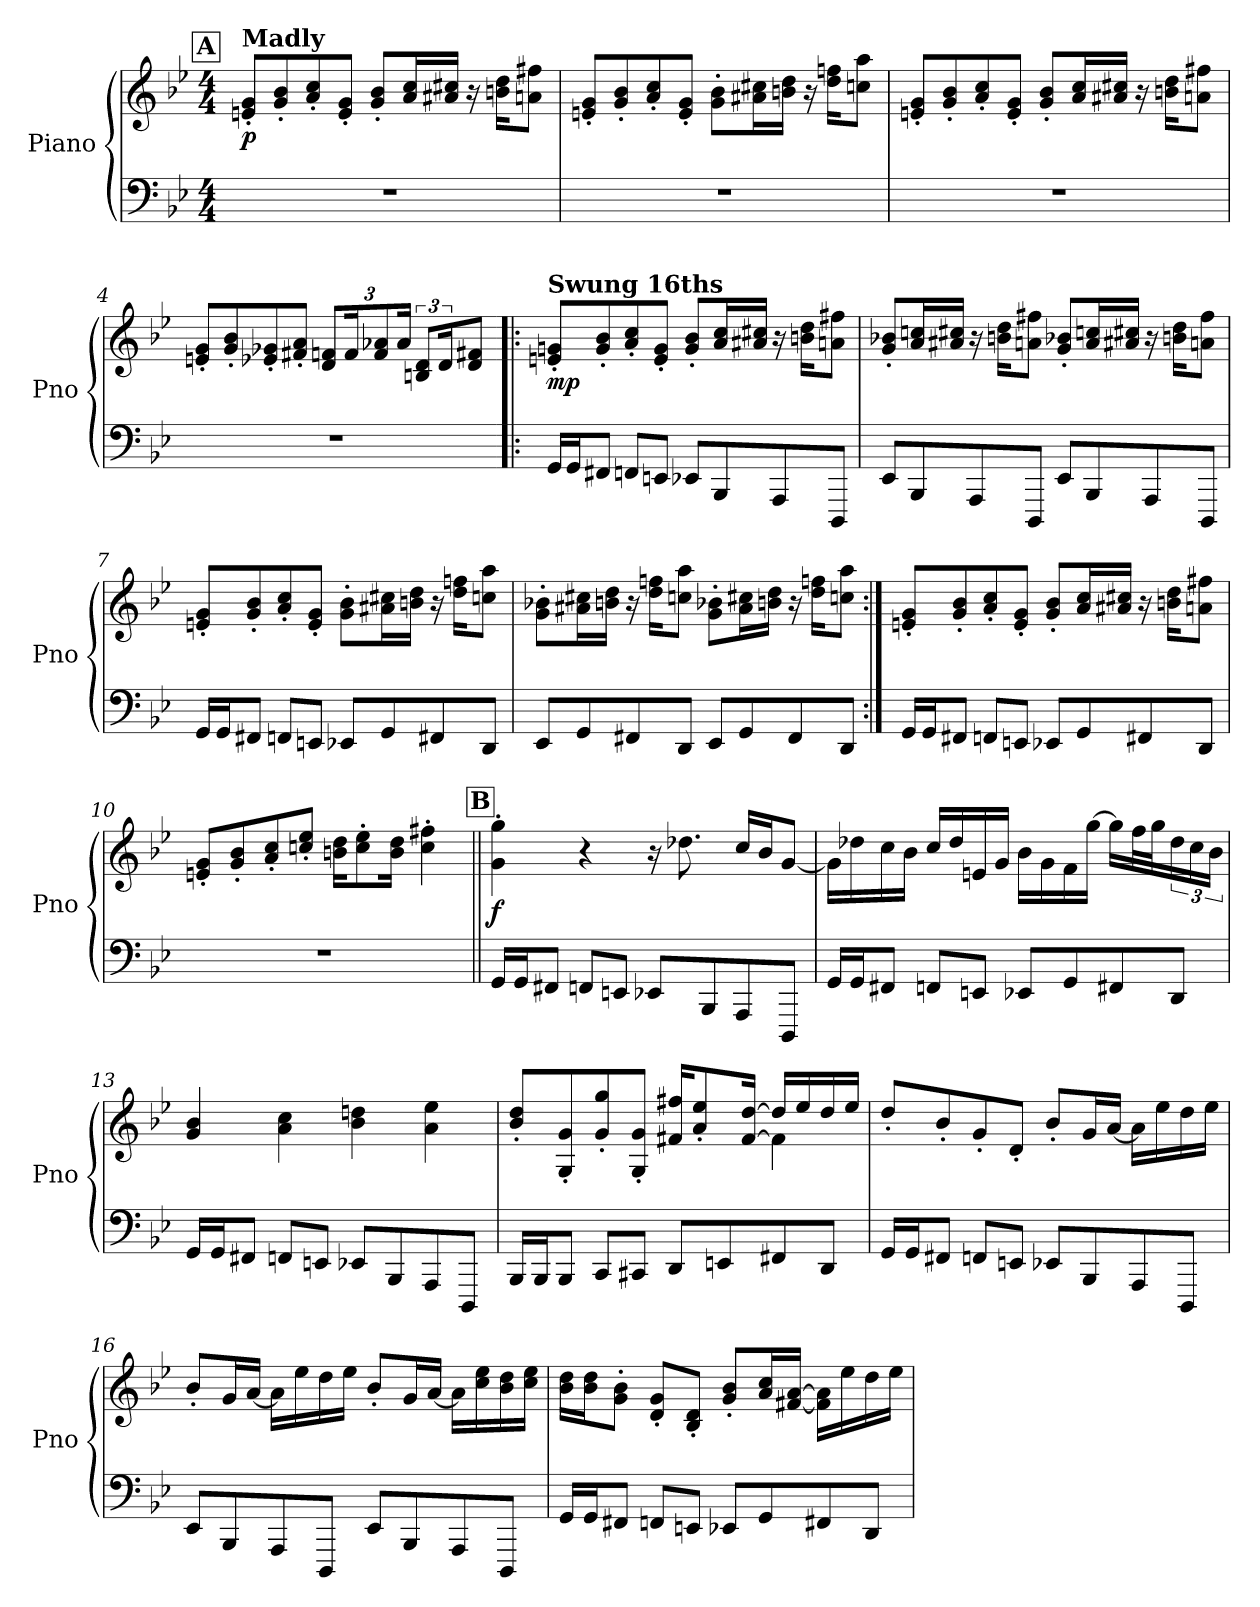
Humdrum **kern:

**kern	**kern	**dynam
*part1	*part1	*part1
*staff2	*staff1	*staff1/2
*I"Piano	*	*
*I'Pno	*	*
*clefF4	*clefG2	*
*k[b-e-]	*k[b-e-]	*
*M4/4	*M4/4	*
*MM125	*MM125	*
!!LO:REH:place=s1:a:B:fs=14:t=A
=1	=1	=1
!	!LO:TX:a:B:t=Madly	!
!	!	!LO:DY:b
1r	8en/' 8g/'L	p
.	8g/' 8b-/'	.
.	8a/' 8cc/'	.
.	8e/' 8g/'J	.
.	8g/' 8b-/'L	.
.	16a/ 16cc/L	.
.	16a#X/ 16cc#X/JJ	.
.	16r	.
.	16bn\ 16dd\KL	.
.	8an\ 8ff#X\J	.
=2	=2	=2
1r	8en/' 8g/'L	.
.	8g/' 8b-/'	.
.	8a/' 8cc/'	.
.	8e/' 8g/'J	.
.	8g\' 8b-\'L	.
.	16a#X\ 16cc#X\L	.
.	16bn\ 16dd\JJ	.
.	16r	.
.	16dd\ 16ffn\KL	.
.	8ccn\ 8aa\J	.
!!LO:LB:g=z
=3	=3	=3
1r	8en/' 8g/'L	.
.	8g/' 8b-/'	.
.	8a/' 8cc/'	.
.	8e/' 8g/'J	.
.	8g/' 8b-/'L	.
.	16a/ 16cc/L	.
.	16a#X/ 16cc#X/JJ	.
.	16r	.
.	16bn\ 16dd\KL	.
.	8an\ 8ff#X\J	.
=4	=4	=4
1r	8en/' 8g/'L	.
.	8g/' 8b-/'	.
.	8e-X/' 8g-X/'	.
.	8f#X/' 8a/'J	.
.	12d/ 12fn/L	.
.	24f/K	.
.	12f/ 12a-X/	.
.	24a-/Jk	.
.	12Bn/ 12d/L	.
.	24d/K	.
.	8d/ 8f#X/J	.
!!LO:LB:g=z
=5!|:	=5!|:	=5!|:
!	!LO:TX:a:B:t=Swung 16ths	!
!	!	!LO:DY:b
16GG/LL	8en/' 8gn/'L	mp
16GG/J	.	.
8FF#X/J	8g/' 8b-/'	.
8FFn/L	8a/' 8cc/'	.
8EEn/J	8e/' 8g/'J	.
8EE-X/L	8g/' 8b-/'L	.
8BBB-/	16a/ 16cc/L	.
.	16a#X/ 16cc#X/JJ	.
8AAA/	16r	.
.	16bn\ 16dd\KL	.
8DDD/J	8an\ 8ff#X\J	.
=6	=6	=6
8EE-/L	8g/' 8b-X/'L	.
8BBB-/	16a/ 16ccn/L	.
.	16a#X/ 16cc#X/JJ	.
8AAA/	16r	.
.	16bn\ 16dd\KL	.
8DDD/J	8an\ 8ff#X\J	.
8EE-/L	8g/' 8b-X/'L	.
8BBB-/	16a/ 16ccn/L	.
.	16a#X/ 16cc#X/JJ	.
8AAA/	16r	.
.	16bn\ 16dd\KL	.
8DDD/J	8an\ 8ff#\J	.
!!LO:LB:g=z
=7	=7	=7
16GG/LL	8en/' 8g/'L	.
16GG/J	.	.
8FF#X/J	8g/' 8b-/'	.
8FFn/L	8a/' 8cc/'	.
8EEn/J	8e/' 8g/'J	.
8EE-X/L	8g\' 8b-\'L	.
8GG/	16a#X\ 16cc#X\L	.
.	16bn\ 16dd\JJ	.
8FF#X/	16r	.
.	16dd\ 16ffn\KL	.
8DD/J	8ccn\ 8aa\J	.
=8	=8	=8
8EE-/L	8g\' 8b-X\'L	.
8GG/	16a#X\ 16cc#X\L	.
.	16bn\ 16dd\JJ	.
8FF#X/	16r	.
.	16dd\ 16ffn\KL	.
8DD/J	8ccn\ 8aa\J	.
8EE-/L	8g\' 8b-X\'L	.
8GG/	16a#\ 16cc#X\L	.
.	16bn\ 16dd\JJ	.
8FF#/	16r	.
.	16dd\ 16ffn\KL	.
8DD/J	8ccn\ 8aa\J	.
!!LO:LB:g=z
=9:|!	=9:|!	=9:|!
16GG/LL	8en/' 8g/'L	.
16GG/J	.	.
8FF#X/J	8g/' 8b-/'	.
8FFn/L	8a/' 8cc/'	.
8EEn/J	8e/' 8g/'J	.
8EE-X/L	8g/' 8b-/'L	.
8GG/	16a/ 16cc/L	.
.	16a#X/ 16cc#X/JJ	.
8FF#X/	16r	.
.	16bn\ 16dd\KL	.
8DD/J	8an\ 8ff#X\J	.
=10	=10	=10
1r	8en/' 8g/'L	.
.	8g/' 8b-/'	.
.	8a/' 8cc/'	.
.	8ccn/' 8ee-/'J	.
.	16bn\ 16dd\KL	.
.	8cc\' 8ee-\'	.
.	16b\ 16dd\Jk	.
.	4cc\' 4ff#X\'	.
!!LO:PB:g=z
!!LO:REH:place=s1:a:B:fs=14:t=B
=11||	=11||	=11||
!	!	!LO:DY:b
16GG/LL	4g\' 4gg\'	f
16GG/J	.	.
8FF#X/J	.	.
8FFn/L	4r	.
8EEn/J	.	.
8EE-X/L	16r	.
.	8.dd-X\	.
8BBB-/	.	.
8AAA/	16cc/LL	.
.	16b-/J	.
8DDD/J	[8g/J	.
=12	=12	=12
16GG/LL	16g\LL]	.
16GG/J	16dd-X\	.
8FF#X/J	16cc\	.
.	16b-\JJ	.
8FFn/L	16cc/LL	.
.	16dd-/	.
8EEn/J	16en/	.
.	16g/JJ	.
8EE-X/L	16b-\LL	.
.	16g\	.
8GG/	16f\	.
.	[16gg\JJ	.
8FF#X/	16gg\LL]	.
.	32ff\L	.
.	32gg\J	.
8DD/J	24dd-\	.
.	24cc\	.
.	24b-\JJ	.
!!LO:LB:g=z
=13	=13	=13
16GG/LL	4g/ 4b-/	.
16GG/J	.	.
8FF#X/J	.	.
8FFn/L	4a\ 4cc\	.
8EEn/J	.	.
8EE-X/L	4b-\ 4ddn\	.
8BBB-/	.	.
8AAA/	4a\ 4ee-\	.
8DDD/J	.	.
=14	=14	=14
*	*^	*
16BBB-/LL	8b-/' 8dd/'L	2.ryy	.
16BBB-/J	.	.	.
8BBB-/J	8G/' 8g/'	.	.
8CC/L	8g/' 8gg/'	.	.
8CC#X/J	8G/' 8g/'J	.	.
8DD/L	16f#X/ 16ff#X/KL	.	.
.	8a/' 8ee-/'	.	.
8EEn/	.	.	.
.	[16f#/ [16dd/Jk	.	.
8FF#X/	16dd/LL]	4f#\]	.
.	16ee-/	.	.
8DD/J	16dd/	.	.
.	16ee-/JJ	.	.
*	*v	*v	*
!!LO:LB:g=z
=15	=15	=15
16GG/LL	8dd'/L	.
16GG/J	.	.
8FF#X/J	8b-'/	.
8FFn/L	8g'/	.
8EEn/J	8d'/J	.
8EE-X/L	8b-'/L	.
8BBB-/	16g/L	.
.	[16a/JJ	.
8AAA/	16a\LL]	.
.	16ee-\	.
8DDD/J	16dd\	.
.	16ee-\JJ	.
=16	=16	=16
8EE-/L	8b-'/L	.
8BBB-/	16g/L	.
.	[16a/JJ	.
8AAA/	16a\LL]	.
.	16ee-\	.
8DDD/J	16dd\	.
.	16ee-\JJ	.
8EE-/L	8b-'/L	.
8BBB-/	16g/L	.
.	[16a/JJ	.
8AAA/	16a\LL]	.
.	16cc\ 16ee-\	.
8DDD/J	16b-\ 16dd\	.
.	16cc\ 16ee-\JJ	.
!!LO:LB:g=z
=17	=17	=17
16GG/LL	16b-\ 16dd\LL	.
16GG/J	16b-\ 16dd\J	.
8FF#X/J	8g\' 8b-\'J	.
8FFn/L	8d/' 8g/'L	.
8EEn/J	8B-/' 8d/'J	.
8EE-X/L	8g/' 8b-/'L	.
8GG/	16a/ 16cc/L	.
.	[16f#X/ [16a/JJ	.
8FF#X/	16f#\] 16a\]LL	.
.	16ee-\	.
8DD/J	16dd\	.
.	16ee-\JJ	.
=	=	=
*-	*-	*-
